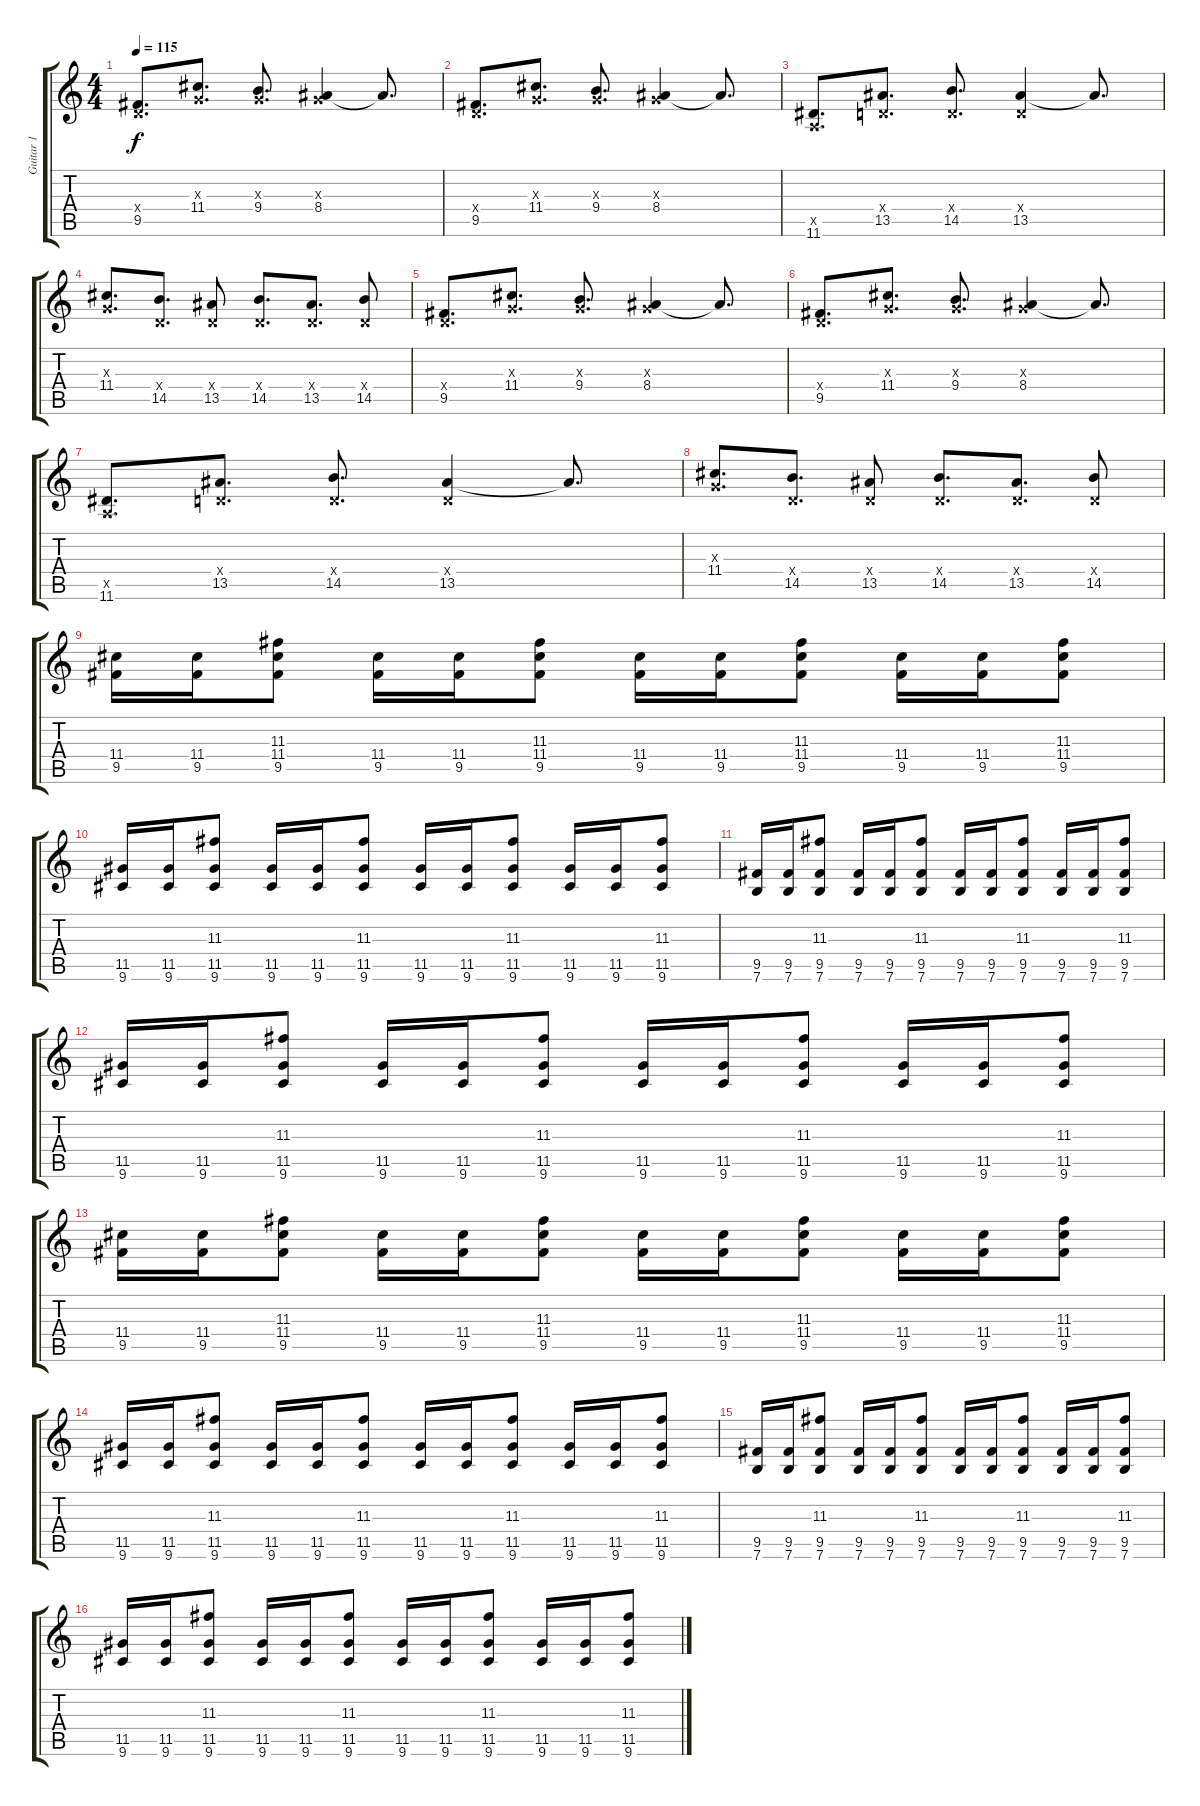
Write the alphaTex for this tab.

\track ("Guitar 1" "Guitar 1") {instrument distortionguitar}
\staff {score tabs}
\tuning (E4 B3 G3 D3 A2 E2) {hide}
\ts (4 4)
\tempo 115
\clef g2
\ks c
(0.4{x} 9.5).8{d dy f} (0.3{x} 11.4).8{d} (0.3{x} 9.4).8{d} (0.3{x} 8.4).4 8.4{t}.8{d} |
(0.4{x} 9.5).8{d} (0.3{x} 11.4).8{d} (0.3{x} 9.4).8{d} (0.3{x} 8.4).4 8.4{t}.8{d} |
(0.5{x} 11.6).8{d} (0.4{x} 13.5).8{d} (0.4{x} 14.5).8{d} (0.4{x} 13.5).4 13.5{t}.8{d} |
(0.3{x} 11.4).8{d} (0.4{x} 14.5).8{d} (0.4{x} 13.5).8 (0.4{x} 14.5).8{d} (0.4{x} 13.5).8{d} (0.4{x} 14.5).8 |
(0.4{x} 9.5).8{d} (0.3{x} 11.4).8{d} (0.3{x} 9.4).8{d} (0.3{x} 8.4).4 8.4{t}.8{d} |
(0.4{x} 9.5).8{d} (0.3{x} 11.4).8{d} (0.3{x} 9.4).8{d} (0.3{x} 8.4).4 8.4{t}.8{d} |
(0.5{x} 11.6).8{d} (0.4{x} 13.5).8{d} (0.4{x} 14.5).8{d} (0.4{x} 13.5).4 13.5{t}.8{d} |
(0.3{x} 11.4).8{d} (0.4{x} 14.5).8{d} (0.4{x} 13.5).8 (0.4{x} 14.5).8{d} (0.4{x} 13.5).8{d} (0.4{x} 14.5).8 |
(11.4 9.5).16{volume 10} (11.4 9.5).16 (11.3 11.4 9.5).8 (11.4 9.5).16 (11.4 9.5).16 (11.3 11.4 9.5).8 (11.4 9.5).16 (11.4 9.5).16 (11.3 11.4 9.5).8 (11.4 9.5).16 (11.4 9.5).16 (11.3 11.4 9.5).8 |
(11.5 9.6).16 (11.5 9.6).16 (11.3 11.5 9.6).8 (11.5 9.6).16 (11.5 9.6).16 (11.3 11.5 9.6).8 (11.5 9.6).16 (11.5 9.6).16 (11.3 11.5 9.6).8 (11.5 9.6).16 (11.5 9.6).16 (11.3 11.5 9.6).8 |
(9.5 7.6).16 (9.5 7.6).16 (11.3 9.5 7.6).8 (9.5 7.6).16 (9.5 7.6).16 (11.3 9.5 7.6).8 (9.5 7.6).16 (9.5 7.6).16 (11.3 9.5 7.6).8 (9.5 7.6).16 (9.5 7.6).16 (11.3 9.5 7.6).8 |
(11.5 9.6).16 (11.5 9.6).16 (11.3 11.5 9.6).8 (11.5 9.6).16 (11.5 9.6).16 (11.3 11.5 9.6).8 (11.5 9.6).16 (11.5 9.6).16 (11.3 11.5 9.6).8 (11.5 9.6).16 (11.5 9.6).16 (11.3 11.5 9.6).8 |
(11.4 9.5).16 (11.4 9.5).16 (11.3 11.4 9.5).8 (11.4 9.5).16 (11.4 9.5).16 (11.3 11.4 9.5).8 (11.4 9.5).16 (11.4 9.5).16 (11.3 11.4 9.5).8 (11.4 9.5).16 (11.4 9.5).16 (11.3 11.4 9.5).8 |
(11.5 9.6).16 (11.5 9.6).16 (11.3 11.5 9.6).8 (11.5 9.6).16 (11.5 9.6).16 (11.3 11.5 9.6).8 (11.5 9.6).16 (11.5 9.6).16 (11.3 11.5 9.6).8 (11.5 9.6).16 (11.5 9.6).16 (11.3 11.5 9.6).8 |
(9.5 7.6).16 (9.5 7.6).16 (11.3 9.5 7.6).8 (9.5 7.6).16 (9.5 7.6).16 (11.3 9.5 7.6).8 (9.5 7.6).16 (9.5 7.6).16 (11.3 9.5 7.6).8 (9.5 7.6).16 (9.5 7.6).16 (11.3 9.5 7.6).8 |
(11.5 9.6).16 (11.5 9.6).16 (11.3 11.5 9.6).8 (11.5 9.6).16 (11.5 9.6).16 (11.3 11.5 9.6).8 (11.5 9.6).16 (11.5 9.6).16 (11.3 11.5 9.6).8 (11.5 9.6).16 (11.5 9.6).16 (11.3 11.5 9.6).8
